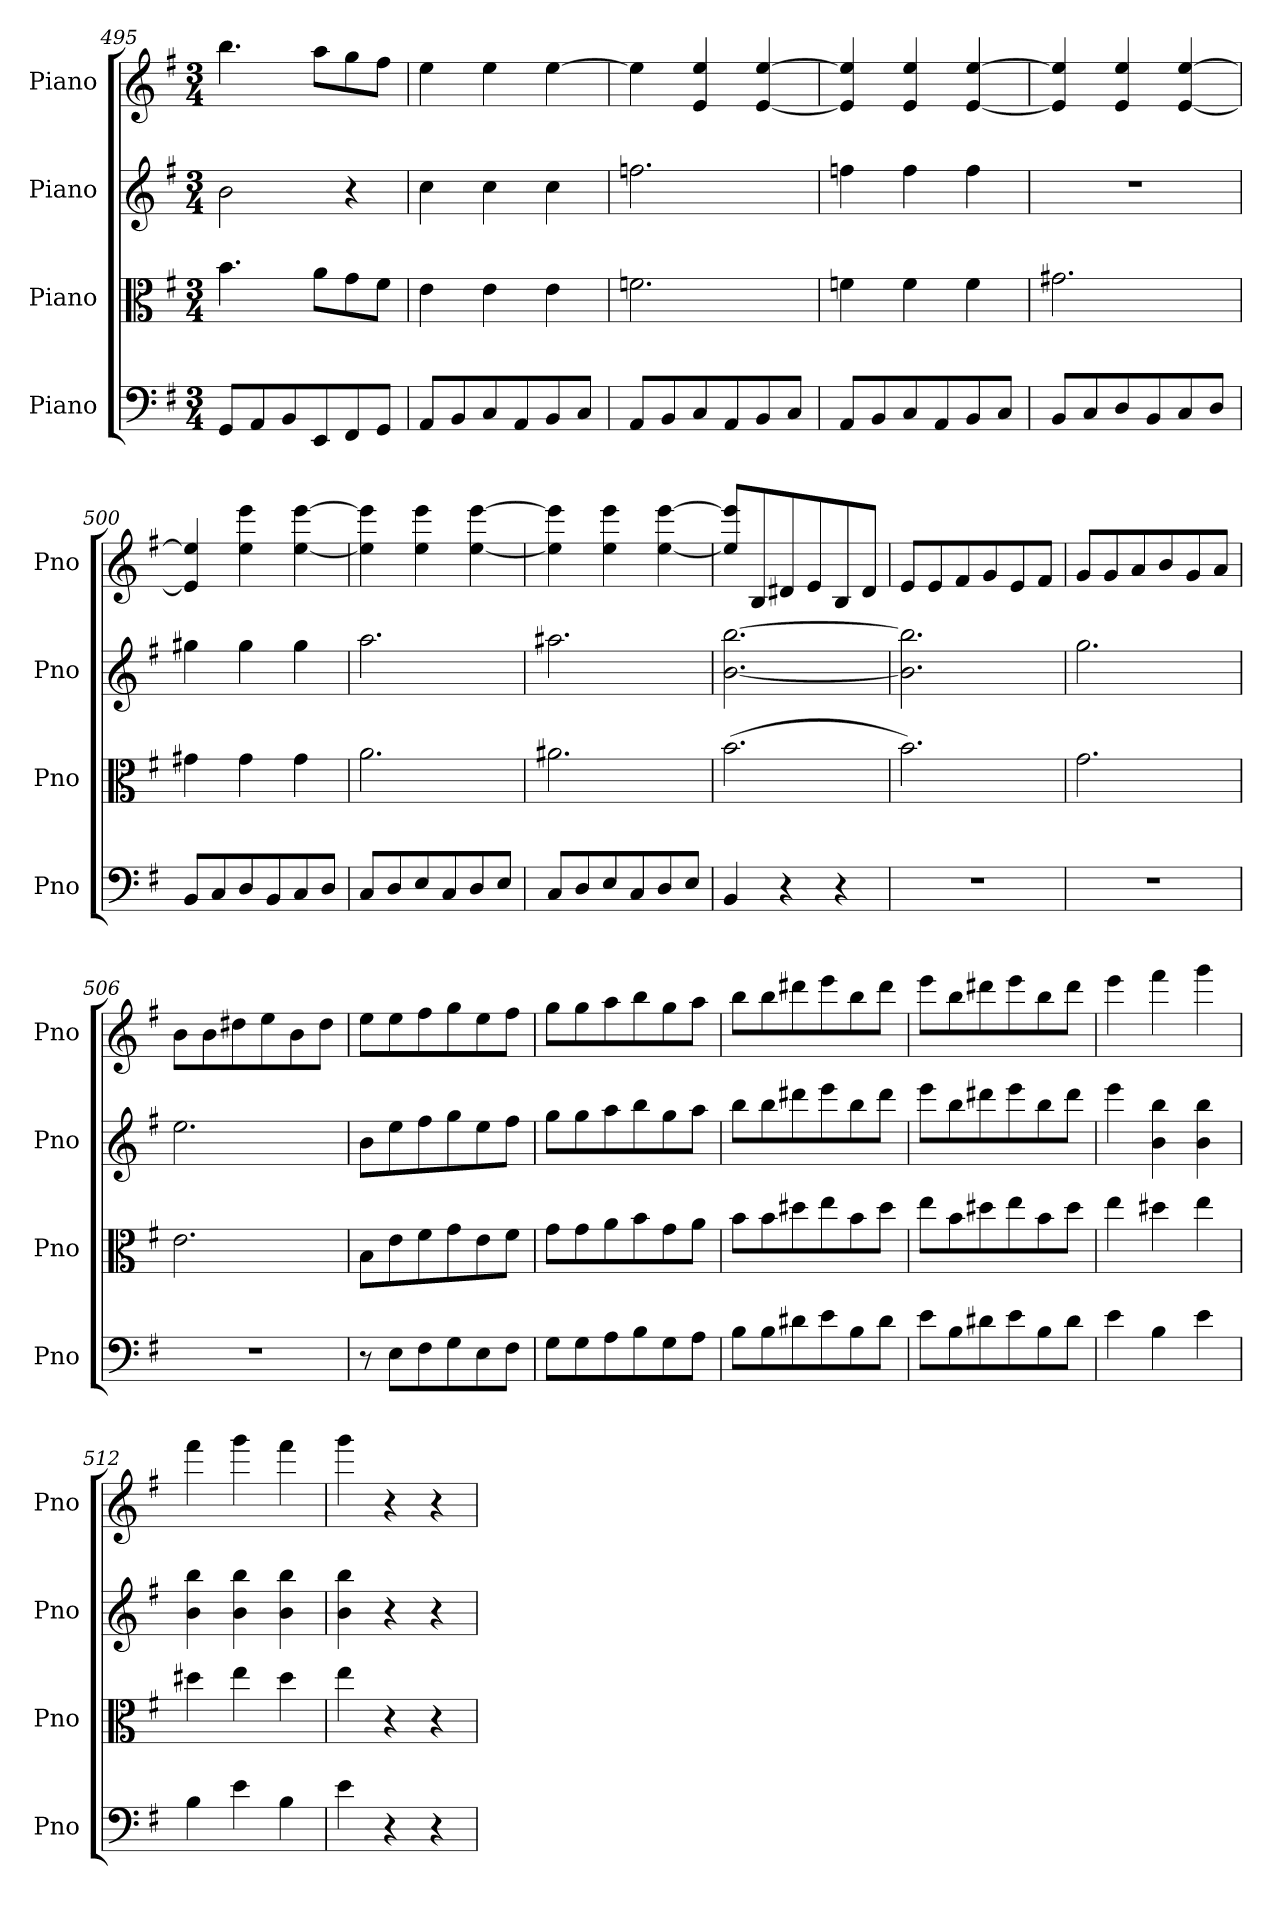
**kern	**kern	**kern	**kern
*part4	*part3	*part2	*part1
*staff4	*staff3	*staff2	*staff1
*I"Piano	*I"Piano	*I"Piano	*I"Piano
*I'Pno	*I'Pno	*I'Pno	*I'Pno
*clefF4	*clefC3	*clefG2	*clefG2
*k[f#]	*k[f#]	*k[f#]	*k[f#]
*M3/4	*M3/4	*M3/4	*M3/4
=495	=495	=495	=495
8GG/L	4.b\	2b\	4.bb\
8AA/	.	.	.
8BB/	.	.	.
8EE/	8a\L	.	8aa\L
8FF#/	8g\	4r	8gg\
8GG/J	8f#\J	.	8ff#\J
=496	=496	=496	=496
8AA/L	4e\	4cc\	4ee\
8BB/	.	.	.
8C/	4e\	4cc\	4ee\
8AA/	.	.	.
8BB/	4e\	4cc\	[4ee\
8C/J	.	.	.
=497	=497	=497	=497
8AA/L	2.fn\	2.ffn\	4ee\]
8BB/	.	.	.
8C/	.	.	4e/ 4ee/
8AA/	.	.	.
8BB/	.	.	[4e/ [4ee/
8C/J	.	.	.
=498	=498	=498	=498
8AA/L	4fn\	4ffn\	4e/] 4ee/]
8BB/	.	.	.
8C/	4f\	4ff\	4e/ 4ee/
8AA/	.	.	.
8BB/	4f\	4ff\	[4e/ [4ee/
8C/J	.	.	.
=499	=499	=499	=499
8BB/L	2.g#X\	2.r	4e/] 4ee/]
8C/	.	.	.
8D/	.	.	4e/ 4ee/
8BB/	.	.	.
8C/	.	.	[4e/ [4ee/
8D/J	.	.	.
=500	=500	=500	=500
8BB/L	4g#X\	4gg#X\	4e/] 4ee/]
8C/	.	.	.
8D/	4g#\	4gg#\	4ee\ 4eee\
8BB/	.	.	.
8C/	4g#\	4gg#\	[4ee\ [4eee\
8D/J	.	.	.
=501	=501	=501	=501
8C/L	2.a\	2.aa\	4ee\] 4eee\]
8D/	.	.	.
8E/	.	.	4ee\ 4eee\
8C/	.	.	.
8D/	.	.	[4ee\ [4eee\
8E/J	.	.	.
=502	=502	=502	=502
8C/L	2.a#X\	2.aa#X\	4ee\] 4eee\]
8D/	.	.	.
8E/	.	.	4ee\ 4eee\
8C/	.	.	.
8D/	.	.	[4ee\ [4eee\
8E/J	.	.	.
=503	=503	=503	=503
4BB/	(2.b\	[2.b\ [2.bb\	8ee\] 8eee\]L
.	.	.	8B/
4r	.	.	8d#X/
.	.	.	8e/
4r	.	.	8B/
.	.	.	8d#/J
=504	=504	=504	=504
2.r	2.b\)	2.b\] 2.bb\]	8e/L
.	.	.	8e/
.	.	.	8f#/
.	.	.	8g/
.	.	.	8e/
.	.	.	8f#/J
=505	=505	=505	=505
2.r	2.g\	2.gg\	8g/L
.	.	.	8g/
.	.	.	8a/
.	.	.	8b/
.	.	.	8g/
.	.	.	8a/J
=506	=506	=506	=506
2.r	2.e\	2.ee\	8b\L
.	.	.	8b\
.	.	.	8dd#X\
.	.	.	8ee\
.	.	.	8b\
.	.	.	8dd#\J
=507	=507	=507	=507
8r	8B\L	8b\L	8ee\L
8E\L	8e\	8ee\	8ee\
8F#\	8f#\	8ff#\	8ff#\
8G\	8g\	8gg\	8gg\
8E\	8e\	8ee\	8ee\
8F#\J	8f#\J	8ff#\J	8ff#\J
=508	=508	=508	=508
8G\L	8g\L	8gg\L	8gg\L
8G\	8g\	8gg\	8gg\
8A\	8a\	8aa\	8aa\
8B\	8b\	8bb\	8bb\
8G\	8g\	8gg\	8gg\
8A\J	8a\J	8aa\J	8aa\J
=509	=509	=509	=509
8B\L	8b\L	8bb\L	8bb\L
8B\	8b\	8bb\	8bb\
8d#X\	8dd#X\	8ddd#X\	8ddd#X\
8e\	8ee\	8eee\	8eee\
8B\	8b\	8bb\	8bb\
8d#\J	8dd#\J	8ddd#\J	8ddd#\J
=510	=510	=510	=510
8e\L	8ee\L	8eee\L	8eee\L
8B\	8b\	8bb\	8bb\
8d#X\	8dd#X\	8ddd#X\	8ddd#X\
8e\	8ee\	8eee\	8eee\
8B\	8b\	8bb\	8bb\
8d#\J	8dd#\J	8ddd#\J	8ddd#\J
=511	=511	=511	=511
4e\	4ee\	4eee\	4eee\
4B\	4dd#X\	4b\ 4bb\	4fff#\
4e\	4ee\	4b\ 4bb\	4ggg\
=512	=512	=512	=512
4B\	4dd#X\	4b\ 4bb\	4fff#\
4e\	4ee\	4b\ 4bb\	4ggg\
4B\	4dd#\	4b\ 4bb\	4fff#\
=513	=513	=513	=513
4e\	4ee\	4b\ 4bb\	4ggg\
4r	4r	4r	4r
4r	4r	4r	4r
=	=	=	=
*-	*-	*-	*-
